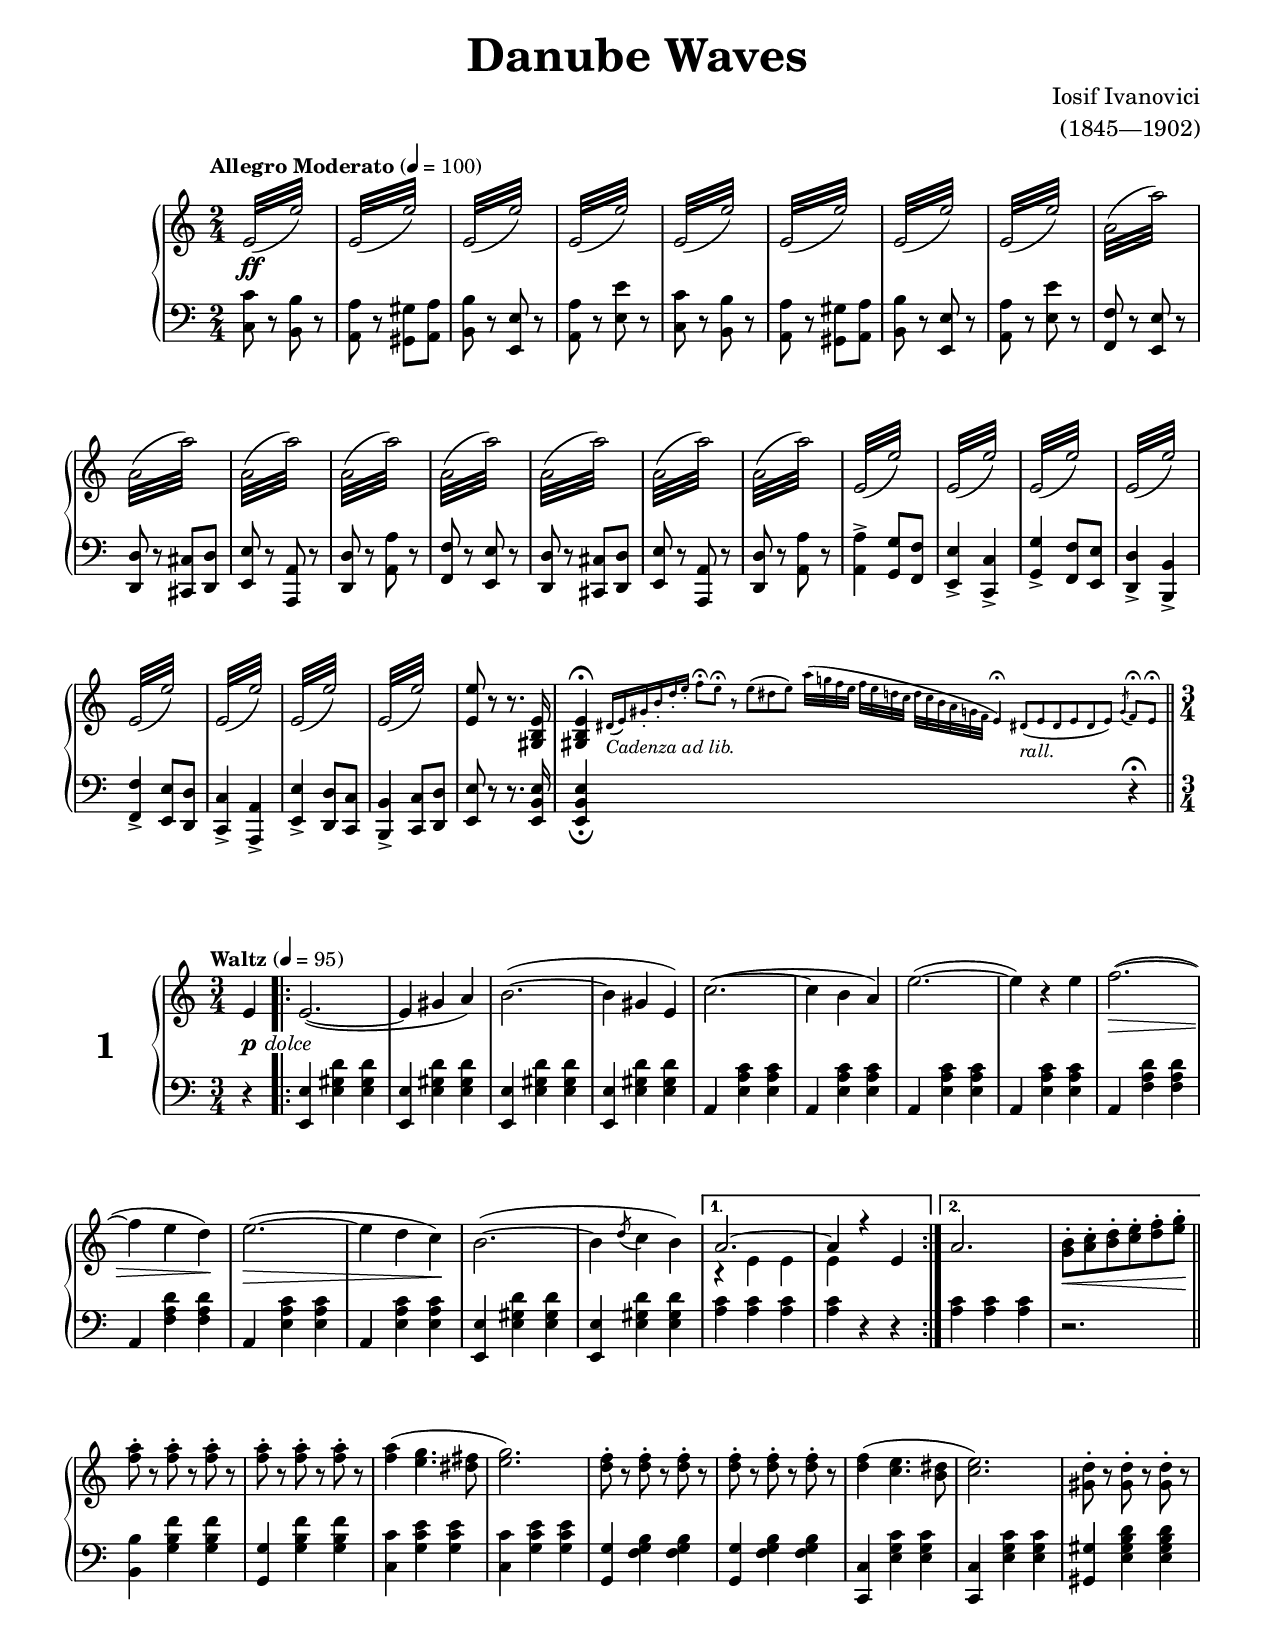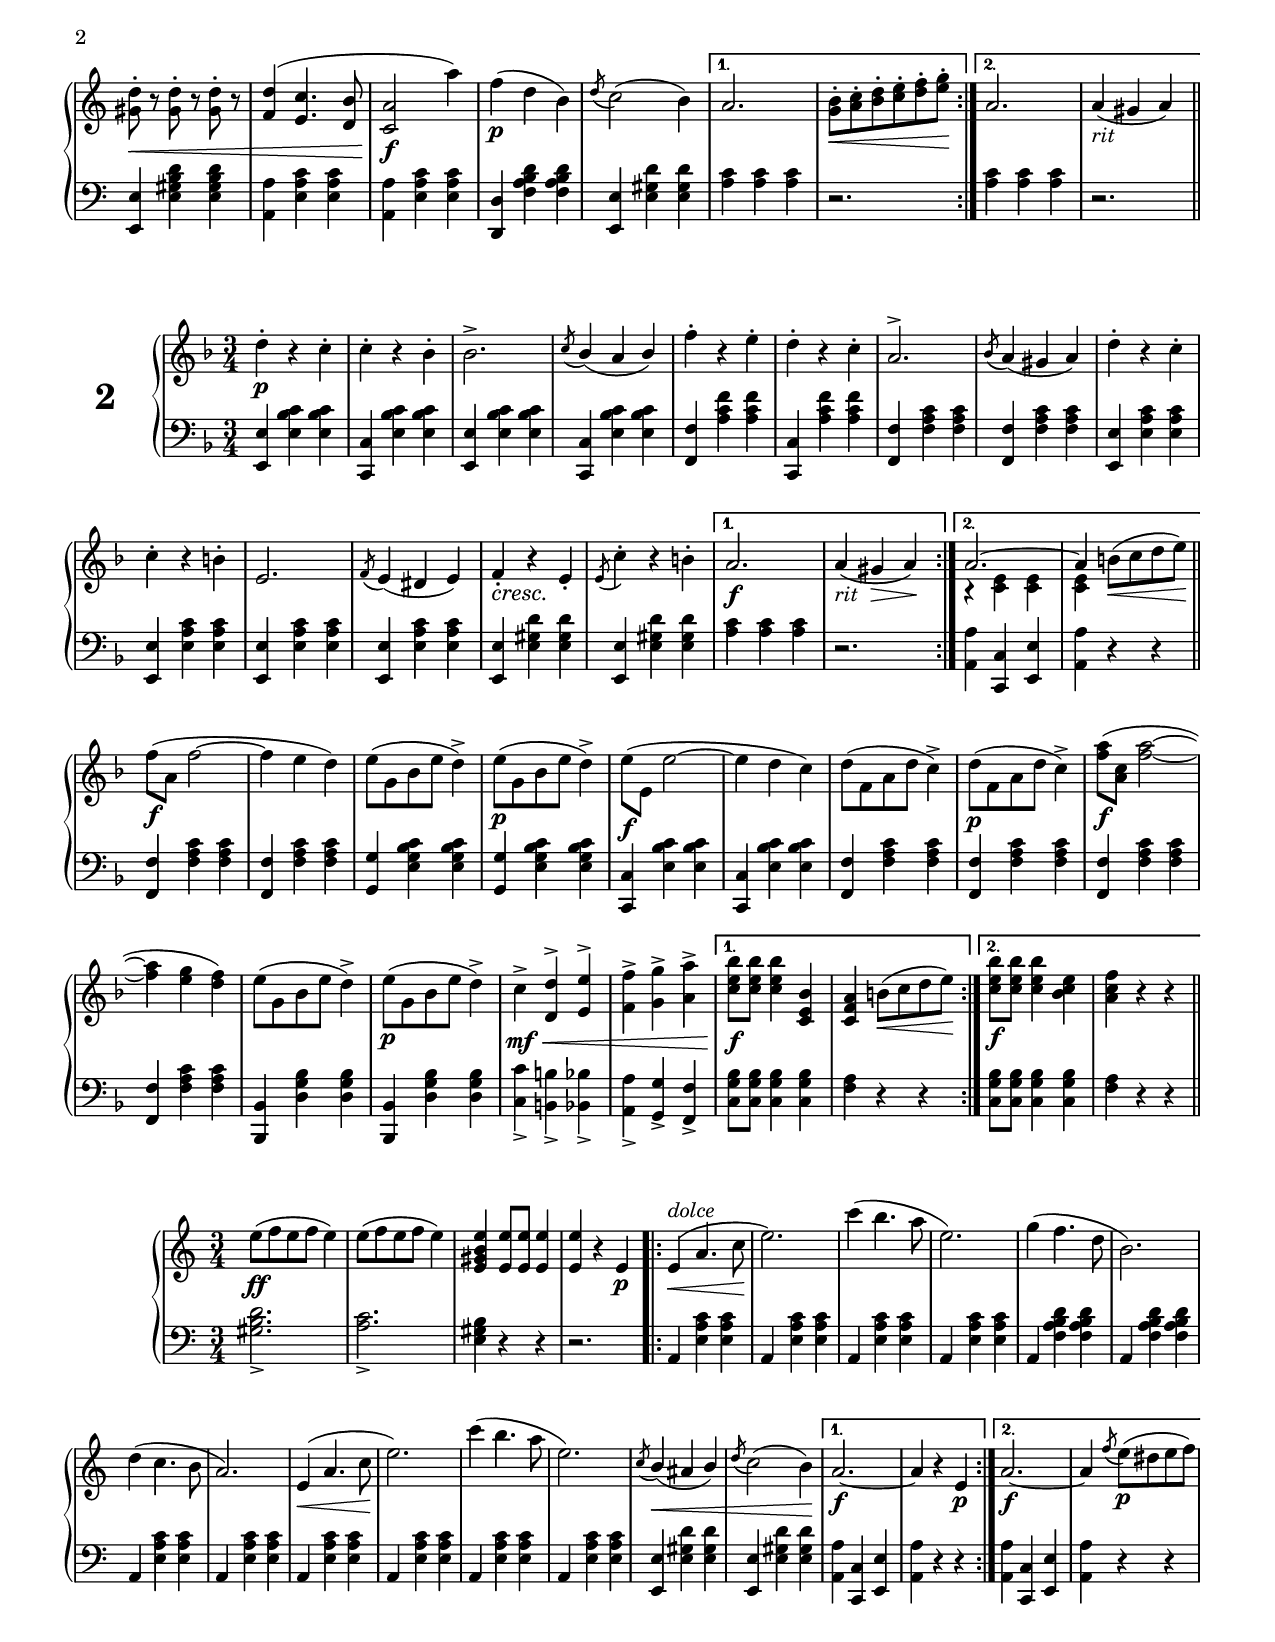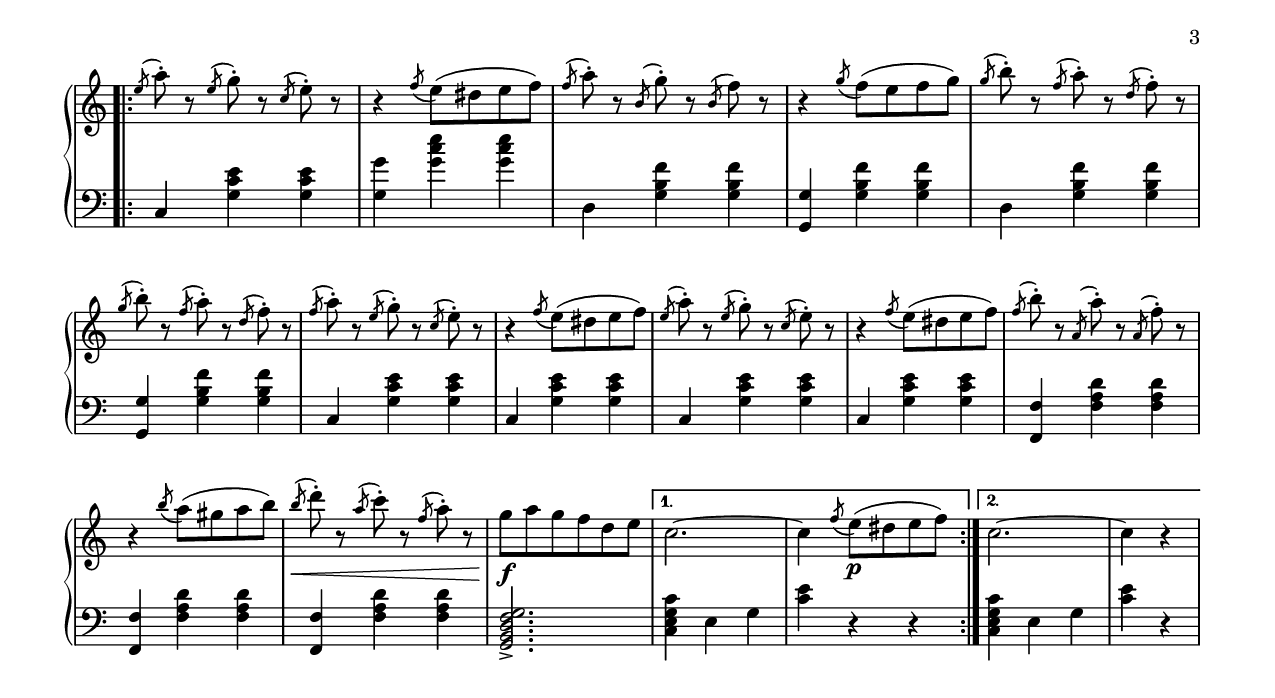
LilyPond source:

\version "2.22.0"
\include "articulate.ly"

\paper{
    #(set-paper-size "letter") 
    top-margin = 0.5\in
    bottom-margin = 0.5\in
    left-margin = 0.5\in
    right-margin = 0.5\in
}

%#(set-global-staff-size 20)
#(set-global-staff-size 17.82)

PDolce = \tweak DynamicText.self-alignment-X #LEFT
#(make-dynamic-script
    (
        markup #:dynamic "p" #:italic "dolce"
    )
)

PDolceEx = \markup {\whiteout \dynamic p \italic \whiteout \pad-markup #0.3 dolce}

% ==> ************* <== %
% ==>   VARIABLES   <== %
% ==> ************* <== %

% Intro, Right Hand

treme = \relative c' {
    \repeat tremolo 8 {e32( e'32)}
}

trema = \relative c'' {
    \repeat tremolo 8 {a32( a'32)}
}

% Score 1, Part 1, Left Hand

EDomSevMV = \relative c {
    <e e,>4 <e gis d'>4 <e gis d'>4
}

AMinSecInv = \relative c {
    a4 <e' a c>4 <e a c>4 
}

DMinOA = \relative c {
    a4 <f' a d>4 <f a d>4
}

AMinFinish = \relative c' {
    <c a>4 q4 q4
}

% Score 1, Part 2, Left Hand

GDomSevOB = \relative c' {
    <b b,>4 <g b f'>4 q4
}

GDomSevR = \relative c' {
    <g g,>4 <g b f'>4 q4
}

CIIndInv = \relative c' {
    <c c,>4 <e c g>4 q4
}

GDomSevIIIrdInv = \relative c' {
    <g g,>4 <f g b>4 q4
}

CFirstInv = \relative c {
    <c c,>4 <e g c>4 q4
}

EDomSevOGis = \relative c' {
    <gis gis,>4 <e gis b d>4 q4
}

EDomSev = \relative c {
    <e e,>4 <e gis b d>4 q4
}

AMinSecInvDub = \relative c' {
    <a a,>4 <e a c>4 q4
}

AMinSevDimVSecInvOD = \relative c {
    <d d,>4 <f a b d>4 q4
}

% Score 2, Part 1, Left Hand

CDomSevIstInvOEMV = \relative c {
    <e e,>4 <e bes' c>4 q4
}

CDomSevIstInvRMV = \relative c {
    <c c,>4 <e bes' c>4 q4
}

FIstInvR = \relative c {
    <f f,>4 <a c f>4 q4
}

FIstInvOC = \relative c {
    <c c,>4 <a' c f>4 q4
}

FRR = \relative c {
    <f f,>4 <f a c>4 q4
}

ASecInvOE = \relative c {
    <e e,>4 <e a c>4 q4
}

EDomSevMV = \relative c {
    <e e,>4 <e gis d'>4 <e gis d'>4
}

AMinFinishOctave = \relative c {
    <a a'>4 <c c,>4 <e e,>4 | <a a,>4 r4 r4
}

% Score 2, Part 2, Left Hand

FRR = \relative c {
    <f f,>4 <f a c>4 q4
}

CDomSevIstInvOG = \relative c' {
    <g g,>4 <e g bes c>4 q4
}

CDomSevIstInvRMV = \relative c {
    <c c,>4 <e bes' c>4 q4
}

GMinSecInvOBes = \relative c {
    <bes bes,>4 <d g bes>4 q4
}

% Score 3, Part 1, Left Hand

AMinSecInv = \relative c {
    a4 <e' a c>4 <e a c>4 
}

AMinSevDimVSecInvR = \relative c {
    a4 <f' a b d>4 q4
}

EDomSevMV = \relative c {
    <e e,>4 <e gis d'>4 <e gis d'>4
}

% Score 3, Part 2, Left hand

CSecInvSing = \relative c {
    c4 <e' c g>4 q4
}

CSecInvOGDub = \relative c'' {
    <g g,>4 <g c e>4 q4
}

GDomSevOD = \relative c {
    d4 <g b f'>4 q4
}

GDomSevR = \relative c' {
    <g g,>4 <g b f'>4 q4
}

DMinIstInvOF = \relative c {
    <f f,>4 <f a d>4 q4
}

% ==> ********** <== %
% ==>   VOICES   <== %
% ==> ********** <== %

% Intro, Left Hand

sinintune = \relative c' {
    <c c,>8 r <b b,> r | <a a,>8 r <gis gis,> <a a,> |
    <b b,>8 r <e, e,> r | <a a,>8 r <e' e,> r |
}

sininteux = \relative c {
    <f f,>8 r <e e,> r | <d d,>8 r <cis cis,> <d d,> |
    <e e,>8 r <a, a,> r | <d d,>8 r <a' a,> r |
}

sinintois = \relative c' {
    <a  a,>4-> <g g,>8 <f f,> | <e e,>4-> <c c,>4-> |
    <g' g,>4-> <f f,>8 <e e,> | <d d,>4-> <b b,>4-> |
    <f' f,>4-> <e e,>8 <d d,> | <c c,>4-> <a a,>4-> |
    <e' e,>4-> <d d,>8 <c c,> | <b b,>4-> <c c,>8 <d d,> |
    <e e,>8 r8 r8. <e b e,>16 |
}

% Score 1, Part 1, Right Hand

dexuneone = \relative c' {
    e2.~( | e4 gis a) | b2.~( | b4 gis e) |
    c'2.~( | c4 b a) | e'2.~( | e4) r e |
    f2.~(\> | \break f4 e d)\! | e2.~(\> | e4 d c)\! |
    b2.~( | b4 \acciaccatura d8 c4 b) |
}

% Score 1, Part 2, Right Hand

dexunetwo = \relative c''' {
    <a f>8-. r q-. r q-. r | q8-. r q-. r q-. r |
    <a f>4( <g e>4. <fis dis>8 | <g e>2.) |
    <f d>8-. r q-. r q-. r | q8-. r q-. r q-. r |
    <f d>4( <e c>4. <dis b>8 | <e c>2.) |
    <d gis,>8-. r q-. r q-. r | \pageBreak
    q8-.\< r q-. r q-. r | <d f,>4( <c e,>4. <b d,>8 | 
    <a c,>2\f a'4) | f4(\p d b) | \acciaccatura d8 c2( b4) |
}

% Score 2, Part 1, Right Hand

dexdeuxone = \relative c'' {
    d4^.\p  r c^. | c4^. r bes^. | bes2.^> | \stemUp \acciaccatura c8 bes4( a bes) \stemNeutral |
    f'4^. r e^. | d4^. r c^. | a2.^> | \acciaccatura bes8 a4( gis a) |
    d4^.  r c^. | \break c4^. r b!^. | e,2. | \acciaccatura f8 e4( dis e) |
    \once \override DynamicTextSpanner.style = #'none 
    f4_.\cresc  r e_. | \acciaccatura e8 c'4^. r4 b!^.\! |
}

% Score 2, Part 2, Right Hand

dexdeuxtwo = \relative c'' {
    f8(\f a, f'2~ | f4 e d) | e8( g, bes e d4^>) | e8(\p g, bes e d4^>) |
    e8_[(\f e,] e'2~ | e4 d c) | d8(_[ f, a d] c4^>) | d8(\p_[ f, a d] c4^>) |
    <f a>8(\f <c a> <f a>2~ | \break <f a>4 <e g> <d f>) |  
    e8( g, bes e d4^>) | e8(\p g, bes e d4^>) |
    c4^>\mf\< <d d,>^> <e e,>^> | <f f,>4^> <g g,>^> <a a,>^> |
}

% Score 3, Part 1, Right Hand

dextroisone = \relative c' {
    \shape #'((0 . -1.5) (0 . -1) (0 . -1) (0 . -0.7)) Slur
    e4(\<^\markup{\italic "dolce"} a4. c8 | e2.)\! | c'4( b4. a8 | e2.) | 
    g4( f4. d8 | b2.) | \break d4( c4. b8 | a2.) | e4(\< a4. c8 | e2.)\! | c'4( b4. a8 | e2.) | 
    \stemUp \acciaccatura c8 b4(\< ais b) \stemNeutral | \acciaccatura d8 c2( b4)\! |
}

% Score 3, Part 1, Right Hand

dextroistwo = \relative c'' {
    \slashedGrace e8^( a^.) r \slashedGrace e8^( g^.) r \slashedGrace c,8^( e^.) r |
    r4 \acciaccatura f8 e( dis e f) |
    \slashedGrace f8^( a^.) r \slashedGrace b,8^( g'^.) r \slashedGrace b,8^( f') r |
    r4 \acciaccatura g8 f( e f g) |
    \slashedGrace g8^( b^.) r \slashedGrace f8^( a^.) r \slashedGrace d,8^( f^.) r | \break
    \slashedGrace g8^( b^.) r \slashedGrace f8^( a^.) r \slashedGrace d,8^( f^.) r |
    \slashedGrace f8^( a^.) r \slashedGrace e8^( g^.) r \slashedGrace c,8^( e^.) r |
    r4 \acciaccatura f8 e( dis e f) |
    \slashedGrace e8^( a^.) r \slashedGrace e8^( g^.) r \slashedGrace c,8^( e^.) r |
    r4 \acciaccatura f8 e( dis e f) |
    \slashedGrace f8^( b^.) r \slashedGrace a,8^( a'^.) r \slashedGrace a,8^( f'^.) r | \break
    r4 \acciaccatura b8 a( gis a b) |
    \slashedGrace b8\<^( d^.) r \slashedGrace a8^( c^.) r \slashedGrace f,8^( a^.) r |
    g8\f a g f d e |
}

% ==> ******************* <== %
% ==>   SUB COMBINATION   <== %
% ==> ******************* <== %

dexintro = \relative c' {
    \clef treble
    \key a \minor
    \time 2/4
    \tempo "Allegro Moderato" 4 = 100

    \repeat tremolo 8 {e32\ff ( e'32)}
    \treme \treme \treme \treme \treme \treme \treme
    \trema \break \trema \trema \trema \trema \trema \trema \trema
    \treme \treme \treme \treme \break \treme \treme \treme \treme
    <e, e'>8 r8 r8. <e b gis>16 
    \cadenzaOn
    <e b gis>4\fermata
    \magnifyMusic 0.63 {
        \override Score.SpacingSpanner.spacing-increment = #(* 1.2 0.63)
        dis16_\markup {\italic \fontsize #3 "Cadenza ad lib."}([ e) gis-. b-. d-. e-.]
        f8\fermata[ e\fermata] r e([ dis e)] a32([ g! f e] f[ e d! c]
        d_[ c b a g! f] e4\fermata) dis!8([_\markup{\italic \fontsize #3 "rall."} 
        e dis e dis e)] \acciaccatura g8 f8\fermata[ e\fermata]
    }
    \cadenzaOff

    \bar "||" \time 3/4
}

sinintro = \relative c' {
    \clef bass
    \key c \major
    \time 2/4

    \sinintune \sinintune
    \sininteux \sininteux
    \sinintois
    \cadenzaOn
    <e, b e,>4_\fermata
    s1 s1 s2 s16
    r4\fermata
    \cadenzaOff

    \bar "||" \time 3/4
}

dexune = \relative c' {
    \clef treble
    \key a \minor
    \time 3/4
    \tempo "Waltz" 4 = 95

    \partial 4 e4_\PDolceEx |
    \repeat volta 2 {
        \dexuneone
    }
    \alternative {
        \relative c'' {
            <<
            {a2.~ | a4 r e}
            \\
            {r4 e e | e s2}
            >>
        }
        \relative c'' {
            a2. | <b g>8^.\< <c a>^. <d b>^. <e c>^. <f d>^. <g e>^.\! \bar "||" \break
        }
    }
    \repeat volta 2 {
        \dexunetwo
    }
    \alternative {
        \relative c'' {
            a2. | <b g>8^.\< <c a>^. <d b>^. <e c>^. <f d>^. <g e>^.\!
        }
        \relative c''{
            a2. | a4(_\markup {\italic "rit"} gis a) \bar "||"
        }
    }
}

sinune = \relative c' {
    \clef bass
    \key a \minor
    \time 3/4

    \partial 4 r4 |
    \repeat volta 2 {
        \repeat unfold 4 {\EDomSevMV | }
        \repeat unfold 4 {\AMinSecInv | }
        \DMinOA | \DMinOA | \AMinSecInv 
        \AMinSecInv | \EDomSevMV | \EDomSevMV
    }
    \alternative {
        {\AMinFinish | <c a>4 r4 r4}
        {\AMinFinish | r2.}
    }
    \repeat volta 2 {
        \GDomSevOB | \GDomSevR | \CIIndInv | \CIIndInv |
        \GDomSevIIIrdInv | \GDomSevIIIrdInv |
        \CFirstInv | \CFirstInv | \EDomSevOGis | \EDomSev |
        \AMinSecInvDub | \AMinSecInvDub |
        \AMinSevDimVSecInvOD | \EDomSevMV
    }
    \alternative {
        {\AMinFinish | r2.}
        {\AMinFinish | r2.}
    }
}

dexdeux = {
    \clef treble
    \key f \major
    \time 3/4

    \repeat volta 2 {\dexdeuxone}
    \alternative {
        \relative c''{
            a2.\f | a4(_\markup {\italic "rit"} gis\> a\!)
        }
        {
            <<
                \new Voice \relative c'' { \voiceOne a2.~ | a4 b!8_[(\< c d e])\!}
                \new Voice \relative c' { \voiceTwo r4 <e c> <e c> | <e c> s2 \bar "||" \break}
            >>
        }
    }
    \repeat volta 2 {\dexdeuxtwo}
    \alternative {
        \relative c'''{
            <bes e, c>8\f q8 q4 <bes, e, c>4 | <a f c> b!8_[(\< c d e])\!
        }
        \relative c'''{
            <bes e, c>8\f q8 q4 <bes, c e>4 | <a c f>4 r r | \break \bar "||"
        }
    }
}

sindeux = {
    \clef bass
    \key f \major
    \time 3/4

    \repeat volta 2 {
        \CDomSevIstInvOEMV \CDomSevIstInvRMV
        \CDomSevIstInvOEMV \CDomSevIstInvRMV
        \FIstInvR \FIstInvOC \FRR \FRR 
        \ASecInvOE \ASecInvOE \ASecInvOE \ASecInvOE
        \EDomSevMV \EDomSevMV
    }
    \alternative {
        {\AMinFinish | r2.}
        {\AMinFinishOctave}
    }
    \repeat volta 2 {
        \FRR \FRR \CDomSevIstInvOG \CDomSevIstInvOG 
        \CDomSevIstInvRMV \CDomSevIstInvRMV \FRR \FRR 
        \FRR \FRR \GMinSecInvOBes \GMinSecInvOBes 
        <c' c>4_> <b! b,!>_> <bes! bes,!>_> |
        <a a,>4_> <g g,>_> <f f,>_> |
    }
    \alternative {
        \relative c' {
            <bes g c,>8 q8 q4 q4 | <a f>4 r r |
        }
        \relative c' {
            <bes g c,>8 q8 q4 q4 | <a f>4 r r |
        }
    }
}

dextrois = {
    \clef treble
    \key a \minor
    \time 3/4

    e''8(\ff f'' e'' f'' e''4) | e''8( f'' e'' f'' e''4) |
    <e' gis' b' e''>4 <e' e''>8 q q4 | q4 r4 e'\p |
    \repeat volta 2 { \dextroisone }
    \alternative {
        {a'2.~ \f | a'4 r e'\p}
        {a'2.~ \f | a'4 \acciaccatura f''8 e''8(\p dis'' e'' f'')}
    } \pageBreak
    \repeat volta 2 { \dextroistwo }
    \alternative {
        {c''2.~ | c''4 \acciaccatura f''8 e''8(\p dis'' e'' f'')}
        {c''2.~ | \partial 2 c''4 r4}
    }
}

sintrois = {
    \clef bass
    \key a \minor
    \time 3/4

    <gis b d'>2._> | <a c'>2._> | <e gis b>4 r4 r4 | r2. |
    \repeat volta 2 {
        \repeat unfold 4 {\AMinSecInv} \AMinSevDimVSecInvR \AMinSevDimVSecInvR
        \repeat unfold 6 {\AMinSecInv} \EDomSevMV \EDomSevMV
    }
    \alternative {
        {\AMinFinishOctave}
        {\AMinFinishOctave}
    }
    \repeat volta 2 {
        \grace s8 \CSecInvSing \CSecInvOGDub
        \GDomSevOD \GDomSevR \GDomSevOD \GDomSevR 
        \repeat unfold 4 {\CSecInvSing} 
        \repeat unfold 3 {\DMinIstInvOF}
        <g, b, d f g>2._> |
    }
    \alternative {
        {<c e g c'>4 e g | <c' e'>4 r r}
        {<c e g c'>4 e g | \partial 2 <c' e'>4 r}
    }
}

% ==> *************** <== %
% ==>   COMBINATION   <== %
% ==> *************** <== %

\book{
    \paper{
        #(set-paper-size "letter")
    }
    \header {
        title = \markup { \fontsize #3 "Danube Waves"}
        composer = \markup { \fontsize #1 "Iosif Ivanovici"}
        arranger = \markup { \fontsize #1 "(1845—1902)"}
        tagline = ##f
    }
    \score{
        \layout{
            \context {
                \Score
                \remove "Bar_number_engraver"
            }
        }
        \new PianoStaff <<
            \new Staff = "dexterint" \dexintro
            \new Staff = "sinisterint" \sinintro
        >>
    }
    \score{
        \layout{
            \context {
                \Score
                \remove "Bar_number_engraver"
            }
        }
        \new PianoStaff \with {
            instrumentName = \markup{
                \bold \fontsize #5 "1"
            }
        } <<
            \new Staff = "dexterune" \dexune
            \new Staff = "sinisterune" \sinune
        >>
    }
    \score{
        \layout{
            \context {
                \Score
                \remove "Bar_number_engraver"
            }
        }
        \new PianoStaff \with {
            instrumentName = \markup{
                \bold \fontsize #5 "2"
            }
        } <<
            \new Staff = "dexterdeux" \dexdeux
            \new Staff = "sinisterdeux" \sindeux
        >>
    }
    \score{
        \layout{
            \context {
                \Score
                \remove "Bar_number_engraver"
            }
        }
        \new PianoStaff \with {
            intrumentName = \markup{
                \bold \fontsize #5 "3"
            }
        } <<
            \new Staff = "dextertrois" \dextrois
            \new Staff = "sinistertrois" \sintrois
        >>
    }
}
%{
\book{
    \score{
        \new PianoStaff <<
             \new Staff = "rightmuse" {
                \articulate{\dexintro} \unfoldRepeats{\dexune \dexdeux}
            }
            \new Staff = "leftmues" {
                \articulate{\sinintro} \unfoldRepeats{\sinune \sindeux}
            }
        >>
        \midi{}
        \layout{}
    }
    \paper{}
}
%}